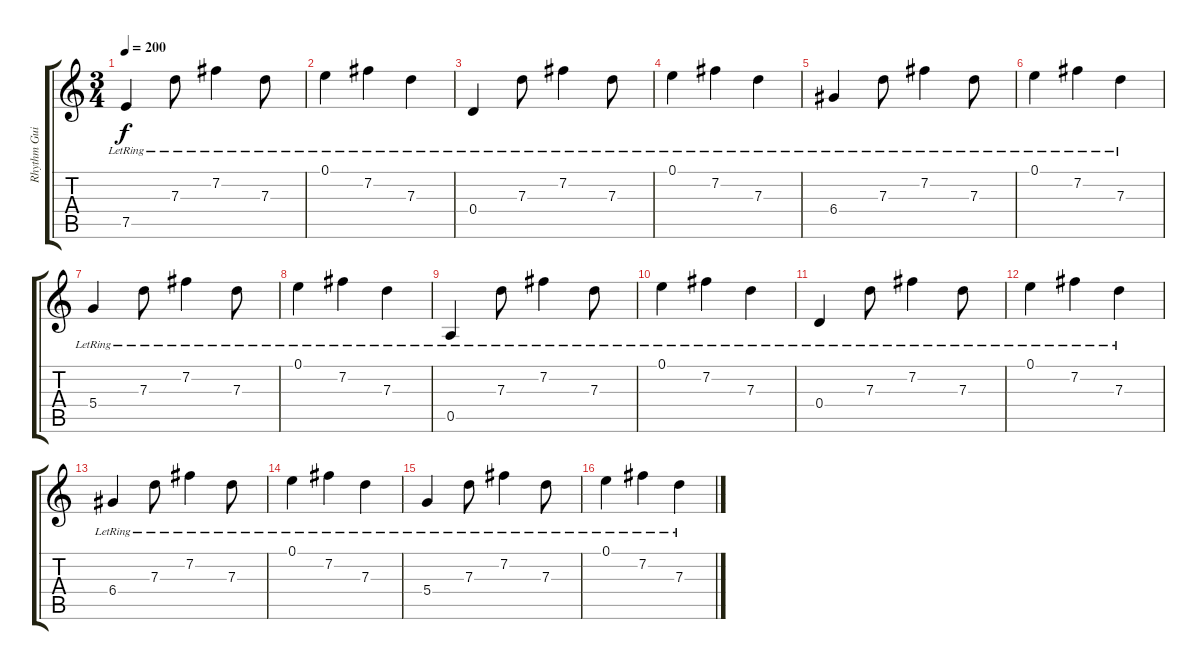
\track ("Rhythm Guitar" "Rhythm Gui") {instrument distortionguitar}
\staff {score tabs}
\tuning (E4 B3 G3 D3 A2 E2) {hide}
\ts (3 4)
\tempo 200
\clef g2
\ks c
7.5{lr}.4{dy f} 7.3{lr}.8 7.2{lr}.4 7.3{lr}.8 |
0.1{lr}.4 7.2{lr}.4 7.3{lr}.4 |
0.4{lr}.4 7.3{lr}.8 7.2{lr}.4 7.3{lr}.8 |
0.1{lr}.4 7.2{lr}.4 7.3{lr}.4 |
6.4{lr}.4 7.3{lr}.8 7.2{lr}.4 7.3{lr}.8 |
0.1{lr}.4 7.2{lr}.4 7.3{lr}.4 |
5.4{lr}.4 7.3{lr}.8 7.2{lr}.4 7.3{lr}.8 |
0.1{lr}.4 7.2{lr}.4 7.3{lr}.4 |
0.5{lr}.4 7.3{lr}.8 7.2{lr}.4 7.3{lr}.8 |
0.1{lr}.4 7.2{lr}.4 7.3{lr}.4 |
0.4{lr}.4 7.3{lr}.8 7.2{lr}.4 7.3{lr}.8 |
0.1{lr}.4 7.2{lr}.4 7.3{lr}.4 |
6.4{lr}.4 7.3{lr}.8 7.2{lr}.4 7.3{lr}.8 |
0.1{lr}.4 7.2{lr}.4 7.3{lr}.4 |
5.4{lr}.4 7.3{lr}.8 7.2{lr}.4 7.3{lr}.8 |
0.1{lr}.4 7.2{lr}.4 7.3{lr}.4
